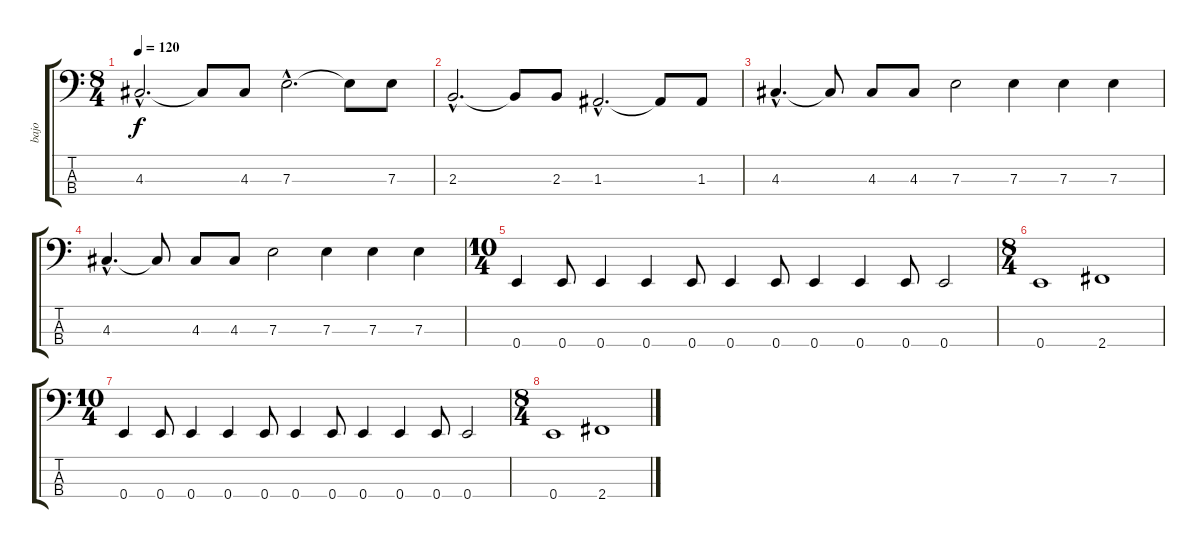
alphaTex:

\track ("bajo" "bajo") {instrument electricbassfinger}
\staff {score tabs}
\tuning (G2 D2 A1 E1) {hide}
\ts (8 4)
\tempo 120
\clef f4
\ks c
4.3{hac}.2{d dy f} 4.3{t}.8 4.3.8 7.3{hac}.2{d} 7.3{t}.8 7.3.8 |
2.3{hac}.2{d} 2.3{t}.8 2.3.8 1.3{hac}.2{d} 1.3{t}.8 1.3.8 |
4.3{hac}.4{d} 4.3{t}.8 4.3.8 4.3.8 7.3.2 7.3.4 7.3.4 7.3.4 |
4.3{hac}.4{d} 4.3{t}.8 4.3.8 4.3.8 7.3.2 7.3.4 7.3.4 7.3.4 |
\ts (10 4)
0.4.4 0.4.8 0.4.4 0.4.4 0.4.8 0.4.4 0.4.8 0.4.4 0.4.4 0.4.8 0.4.2 |
\ts (8 4)
0.4.1 2.4.1 |
\ts (10 4)
0.4.4 0.4.8 0.4.4 0.4.4 0.4.8 0.4.4 0.4.8 0.4.4 0.4.4 0.4.8 0.4.2 |
\ts (8 4)
0.4.1 2.4.1
